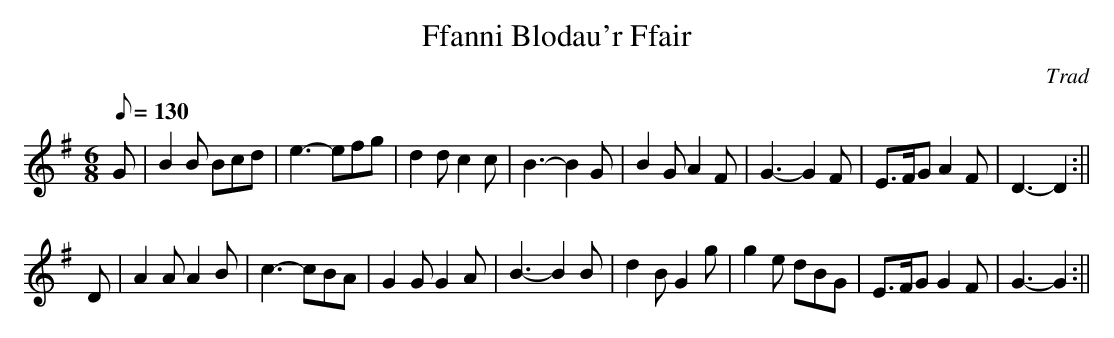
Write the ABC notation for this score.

X:1
T:Ffanni Blodau'r Ffair
M:6/8
L:1/8
Q:130
C:Trad
K:G
G|B2B Bcd|e3-efg|d2dc2c|B3-B2G|B2GA2F|G3-G2F|E>FG A2F|D3-D2:||!
D|A2AA2B|c3-cBA|G2GG2A|B3-B2B|d2BG2g|g2e dBG|E>FG G2F|G3-G2:||
